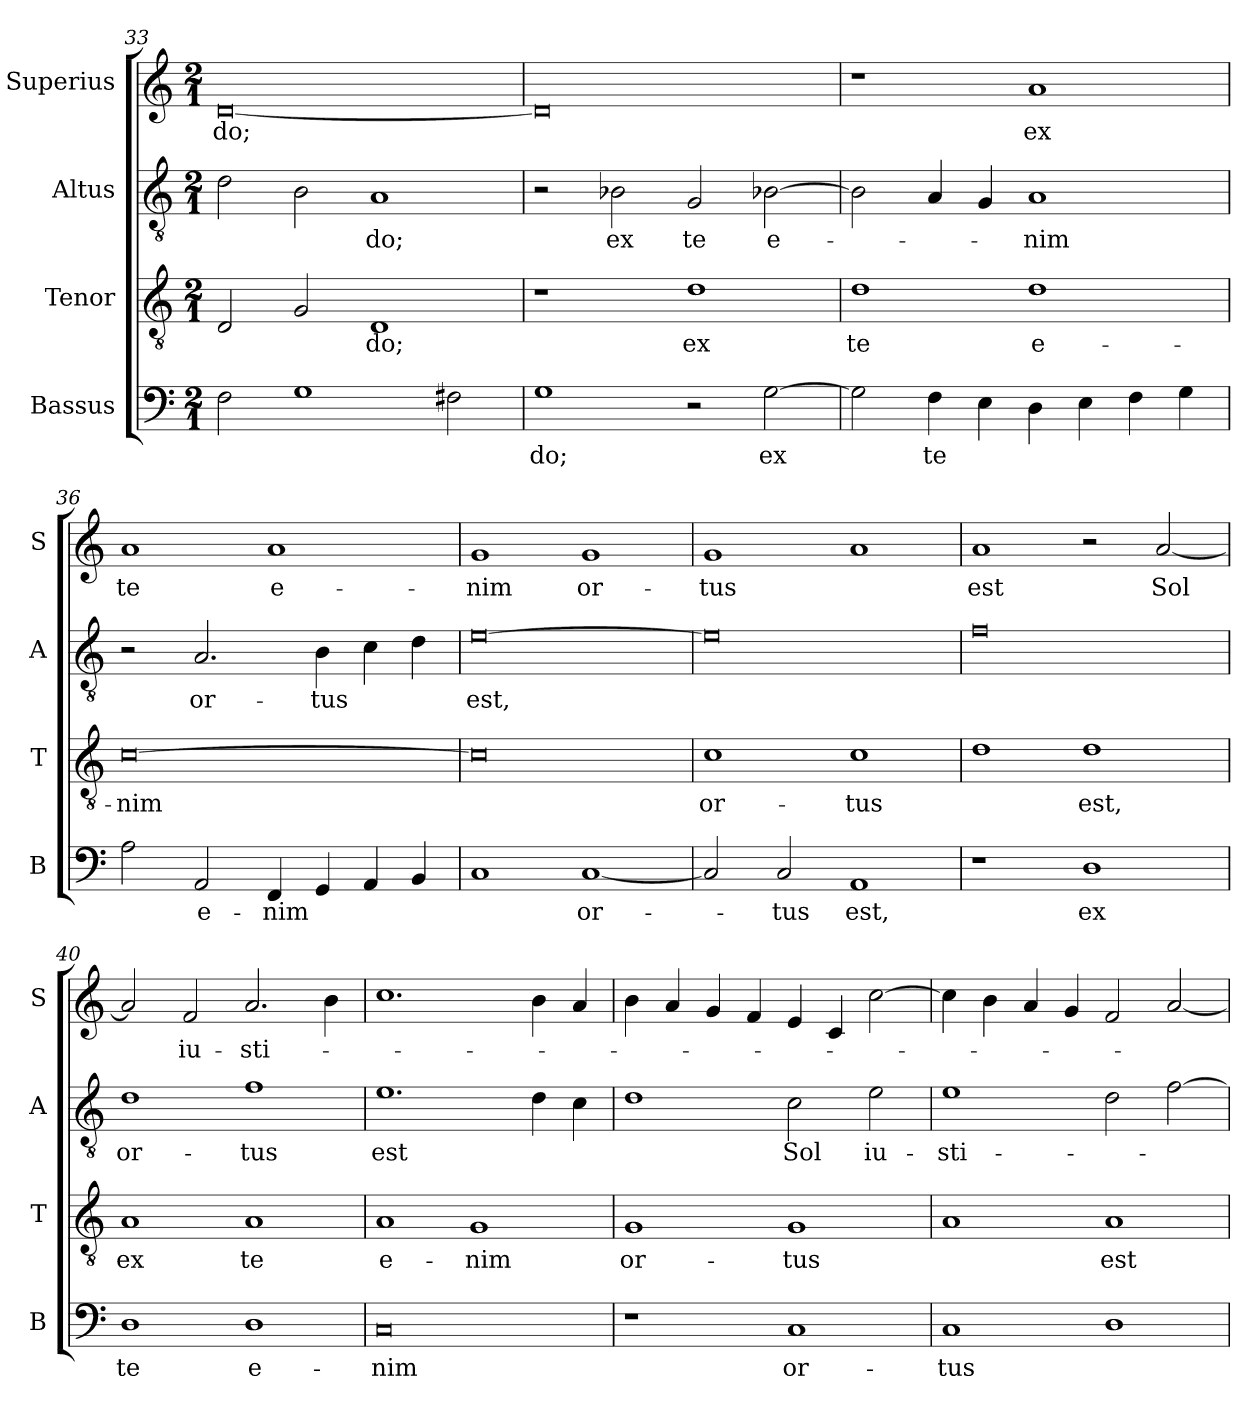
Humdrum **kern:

**kern	**text	**kern	**text	**kern	**text	**kern	**text
*part4	*part4	*part3	*part3	*part2	*part2	*part1	*part1
*staff4	*staff4	*staff3	*staff3	*staff2	*staff2	*staff1	*staff1
*I"Bassus	*	*I"Tenor	*	*I"Altus	*	*I"Superius	*
*I'B	*	*I'T	*	*I'A	*	*I'S	*
*clefF4	*	*clefGv2	*	*clefGv2	*	*clefG2	*
*k[]	*	*k[]	*	*k[]	*	*k[]	*
*M2/1	*	*M2/1	*	*M2/1	*	*M2/1	*
=33	=33	=33	=33	=33	=33	=33	=33
2F	.	2D	.	2d	.	[0d	-do;
1G	.	2G	.	2B	.	.	.
.	.	1D	-do;	1A	-do;	.	.
2F#X	.	.	.	.	.	.	.
=34	=34	=34	=34	=34	=34	=34	=34
1G	-do;	1r	.	2r	.	0d]	.
.	.	.	.	2B-X	ex	.	.
2r	.	1d	ex	2G	te	.	.
[2G	ex	.	.	[2B-X	e-	.	.
=35	=35	=35	=35	=35	=35	=35	=35
2G]	.	1d	te	2B-]	.	1r	.
4F	te	.	.	4A	.	.	.
4E	.	.	.	4G	.	.	.
4D	.	1d	e-	1A	-nim	1a	ex
4E	.	.	.	.	.	.	.
4F	.	.	.	.	.	.	.
4G	.	.	.	.	.	.	.
=36	=36	=36	=36	=36	=36	=36	=36
2A	.	[0c	-nim	2r	.	1a	te
2AA	e-	.	.	2.A	or-	.	.
4FF	-nim	.	.	.	.	1a	e-
4GG	.	.	.	4B	-tus	.	.
4AA	.	.	.	4c	.	.	.
4BB	.	.	.	4d	.	.	.
=37	=37	=37	=37	=37	=37	=37	=37
1C	.	0c]	.	[0e	est,	1g	-nim
[1C	or-	.	.	.	.	1g	or-
=38	=38	=38	=38	=38	=38	=38	=38
2C]	.	1c	or-	0e]	.	1g	-tus
2C	-tus	.	.	.	.	.	.
1AA	est,	1c	-tus	.	.	1a	.
=39	=39	=39	=39	=39	=39	=39	=39
1r	.	1d	.	0f	.	1a	est
1D	ex	1d	est,	.	.	2r	.
.	.	.	.	.	.	[2a	Sol
=40	=40	=40	=40	=40	=40	=40	=40
1D	te	1A	ex	1d	or-	2a]	.
.	.	.	.	.	.	2f	iu-
1D	e-	1A	te	1f	-tus	2.a	-sti-
.	.	.	.	.	.	4b	.
=41	=41	=41	=41	=41	=41	=41	=41
0C	-nim	1A	e-	1.e	est	1.cc	.
.	.	1G	-nim	.	.	.	.
.	.	.	.	4d	.	4b	.
.	.	.	.	4c	.	4a	.
=42	=42	=42	=42	=42	=42	=42	=42
1r	.	1G	or-	1d	.	4b	.
.	.	.	.	.	.	4a	.
.	.	.	.	.	.	4g	.
.	.	.	.	.	.	4f	.
1C	or-	1G	-tus	2c	Sol	4e	.
.	.	.	.	.	.	4c	.
.	.	.	.	2e	iu-	[2cc	.
=43	=43	=43	=43	=43	=43	=43	=43
1C	-tus	1A	.	1e	-sti-	4cc]	.
.	.	.	.	.	.	4b	.
.	.	.	.	.	.	4a	.
.	.	.	.	.	.	4g	.
1D	.	1A	est	2d	.	2f	.
.	.	.	.	[2f	.	[2a	.
=	=	=	=	=	=	=	=
*-	*-	*-	*-	*-	*-	*-	*-
